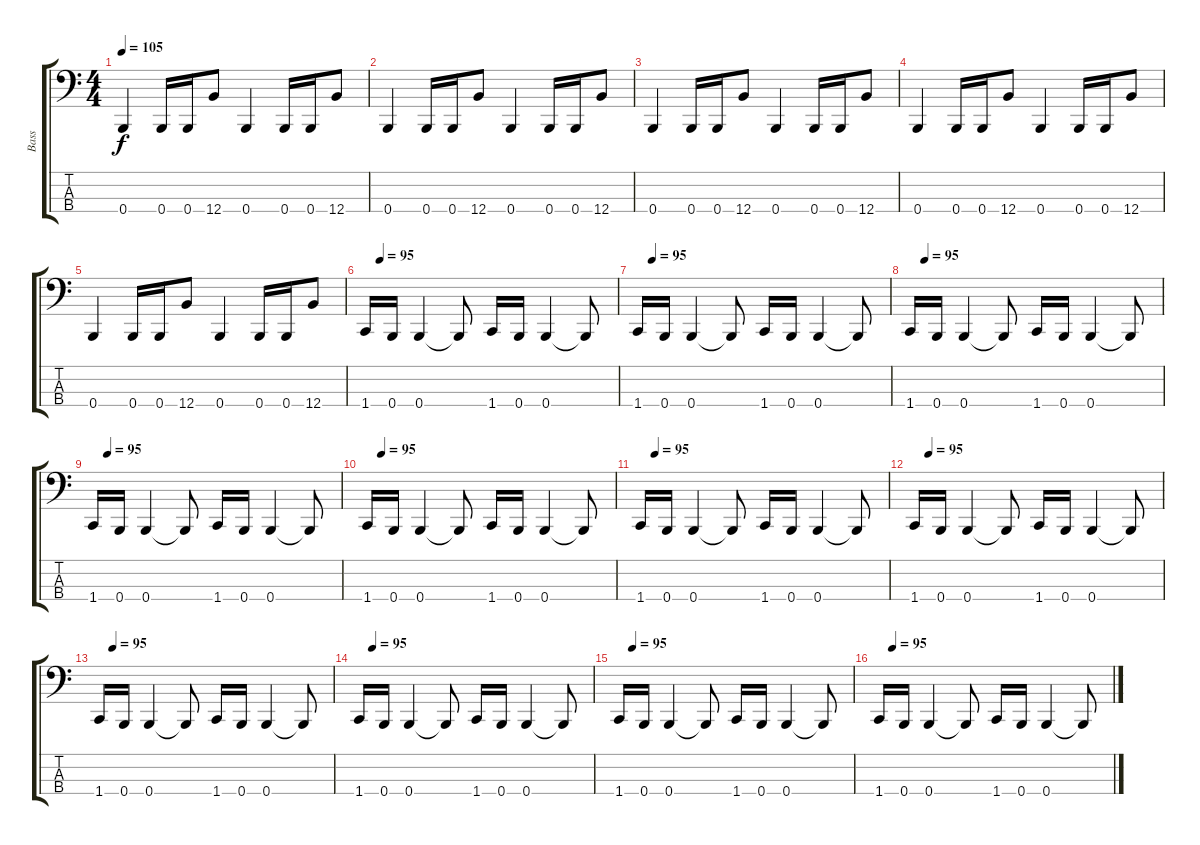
\track ("Bass" "Bass") {instrument electricbassfinger}
\staff {score tabs}
\tuning (E2 B1 Gb1 B0) {hide}
\ts (4 4)
\tempo 105
\clef f4
\ks c
0.4.4{dy f} 0.4.16 0.4.16 12.4.8 0.4.4 0.4.16 0.4.16 12.4.8 |
0.4.4 0.4.16 0.4.16 12.4.8 0.4.4 0.4.16 0.4.16 12.4.8 |
0.4.4 0.4.16 0.4.16 12.4.8 0.4.4 0.4.16 0.4.16 12.4.8 |
0.4.4 0.4.16 0.4.16 12.4.8 0.4.4 0.4.16 0.4.16 12.4.8 |
0.4.4 0.4.16 0.4.16 12.4.8 0.4.4 0.4.16 0.4.16 12.4.8 |
\tempo (95 0.0625)
1.4.16 0.4.16 0.4.4 0.4{t}.8 1.4.16 0.4.16 0.4.4 0.4{t}.8 |
\tempo (95 0.0625)
1.4.16 0.4.16 0.4.4 0.4{t}.8 1.4.16 0.4.16 0.4.4 0.4{t}.8 |
\tempo (95 0.0625)
1.4.16 0.4.16 0.4.4 0.4{t}.8 1.4.16 0.4.16 0.4.4 0.4{t}.8 |
\tempo (95 0.0625)
1.4.16 0.4.16 0.4.4 0.4{t}.8 1.4.16 0.4.16 0.4.4 0.4{t}.8 |
\tempo (95 0.0625)
1.4.16 0.4.16 0.4.4 0.4{t}.8 1.4.16 0.4.16 0.4.4 0.4{t}.8 |
\tempo (95 0.0625)
1.4.16 0.4.16 0.4.4 0.4{t}.8 1.4.16 0.4.16 0.4.4 0.4{t}.8 |
\tempo (95 0.0625)
1.4.16 0.4.16 0.4.4 0.4{t}.8 1.4.16 0.4.16 0.4.4 0.4{t}.8 |
\tempo (95 0.0625)
1.4.16 0.4.16 0.4.4 0.4{t}.8 1.4.16 0.4.16 0.4.4 0.4{t}.8 |
\tempo (95 0.0625)
1.4.16 0.4.16 0.4.4 0.4{t}.8 1.4.16 0.4.16 0.4.4 0.4{t}.8 |
\tempo (95 0.0625)
1.4.16 0.4.16 0.4.4 0.4{t}.8 1.4.16 0.4.16 0.4.4 0.4{t}.8 |
\tempo (95 0.0625)
1.4.16 0.4.16 0.4.4 0.4{t}.8 1.4.16 0.4.16 0.4.4 0.4{t}.8
